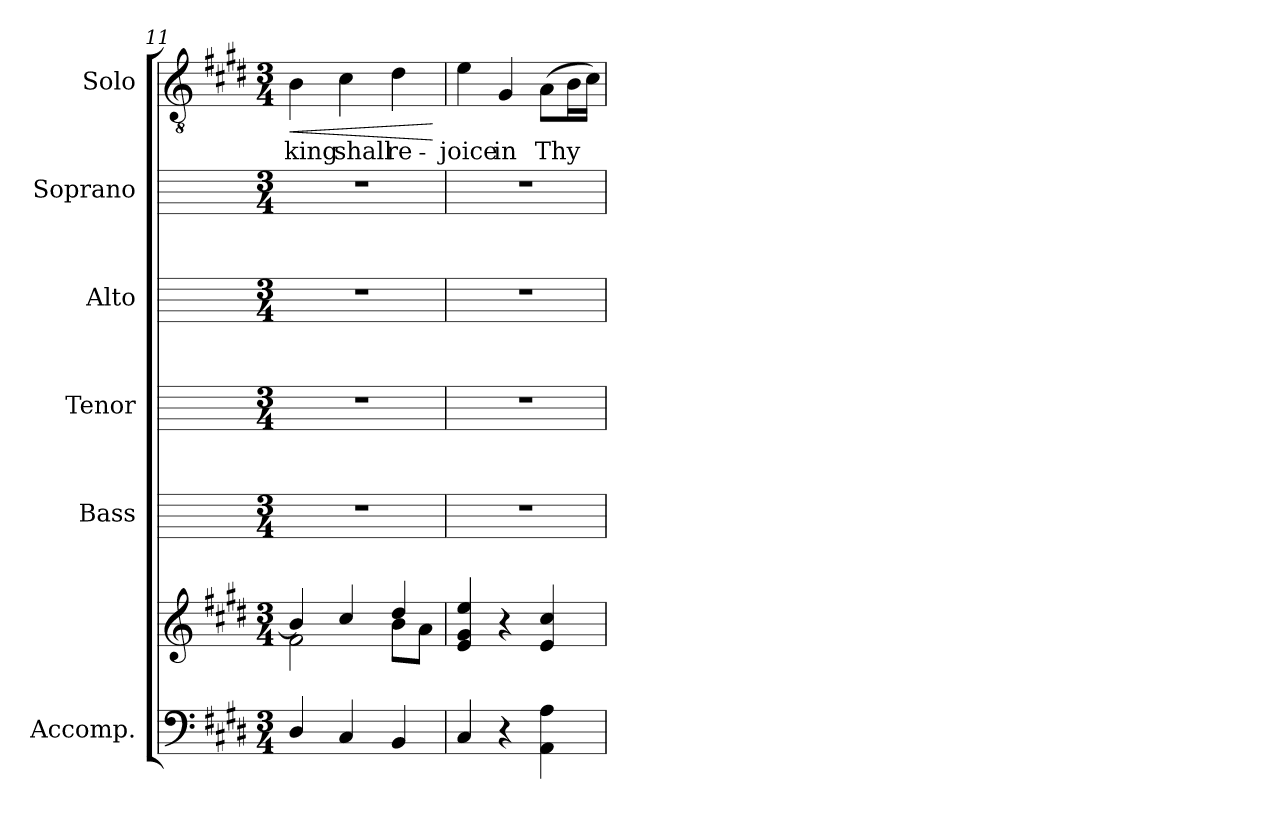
**kern	**kern	**kern	**kern	**kern	**kern	**kern	**text	**dynam
*part6	*part6	*part5	*part4	*part3	*part2	*part1	*part1	*part1
*staff7	*staff6	*staff5	*staff4	*staff3	*staff2	*staff1	*staff1	*staff1
*I"Accomp.	*	*I"Bass	*I"Tenor	*I"Alto	*I"Soprano	*I"Solo	*	*
*	*	*I'B	*I'T	*I'A	*I'S	*I'Solo	*	*
*clefF4	*clefG2	*	*	*	*	*clefGv2	*	*
*k[f#c#g#d#]	*k[f#c#g#d#]	*	*	*	*	*k[f#c#g#d#]	*	*
*E:	*E:	*	*	*	*	*E:	*	*
*M3/4	*M3/4	*M3/4	*M3/4	*M3/4	*M3/4	*M3/4	*	*
=11	=11	=11	=11	=11	=11	=11	=11	=11
*^	*^	*	*	*	*	*	*	*
*	*^	*	*	*	*	*	*	*	*	*
!	!	!	!	!	!	!	!	!	!	!LO:LY:b	!LO:HP:b
4D#/	2.ryy	2.ryy	4b/]	2f#\	2.r	2.r	2.r	2.r	4B	king	<
!	!	!	!	!	!	!	!	!	!	!LO:LY:b	!
4C#/	.	.	4cc#/	.	.	.	.	.	4c#	shall	.
!	!	!	!	!	!	!	!	!	!	!LO:LY:b	!
4BB/	.	.	4dd#/	8b\L	.	.	.	.	4d#	re-	.
.	.	.	.	8a\J	.	.	.	.	.	.	.
*v	*v	*v	*	*	*	*	*	*	*	*	*
*	*v	*v	*	*	*	*	*	*	*
.	.	.	.	.	.	.	.	[
=12	=12	=12	=12	=12	=12	=12	=12	=12
*^	*^	*	*	*	*	*	*	*
*	*^	*	*	*	*	*	*	*	*	*
!	!	!	!	!	!	!	!	!	!	!LO:LY:b	!
4C#/	2ryy	2ryy	4e/ 4g#/ 4ee/	2ryy	2.r	2.r	2.r	2.r	4e	-joice	.
!	!	!	!	!	!	!	!	!	!	!LO:LY:b	!
4r	.	.	4r	.	.	.	.	.	4G#	in	.
!	!	!	!	!	!	!	!	!	!	!LO:LY:b	!
4AA\ 4A\	8ryy	8ryy	4e/ 4cc#/	8ryy	.	.	.	.	(>8AL	Thy	.
.	8ryy	8ryy	.	8ryy	.	.	.	.	16BL	.	.
.	.	.	.	.	.	.	.	.	16c#JJ)	.	.
*v	*v	*v	*	*	*	*	*	*	*	*	*
*	*v	*v	*	*	*	*	*	*	*
=	=	=	=	=	=	=	=	=
*-	*-	*-	*-	*-	*-	*-	*-	*-
